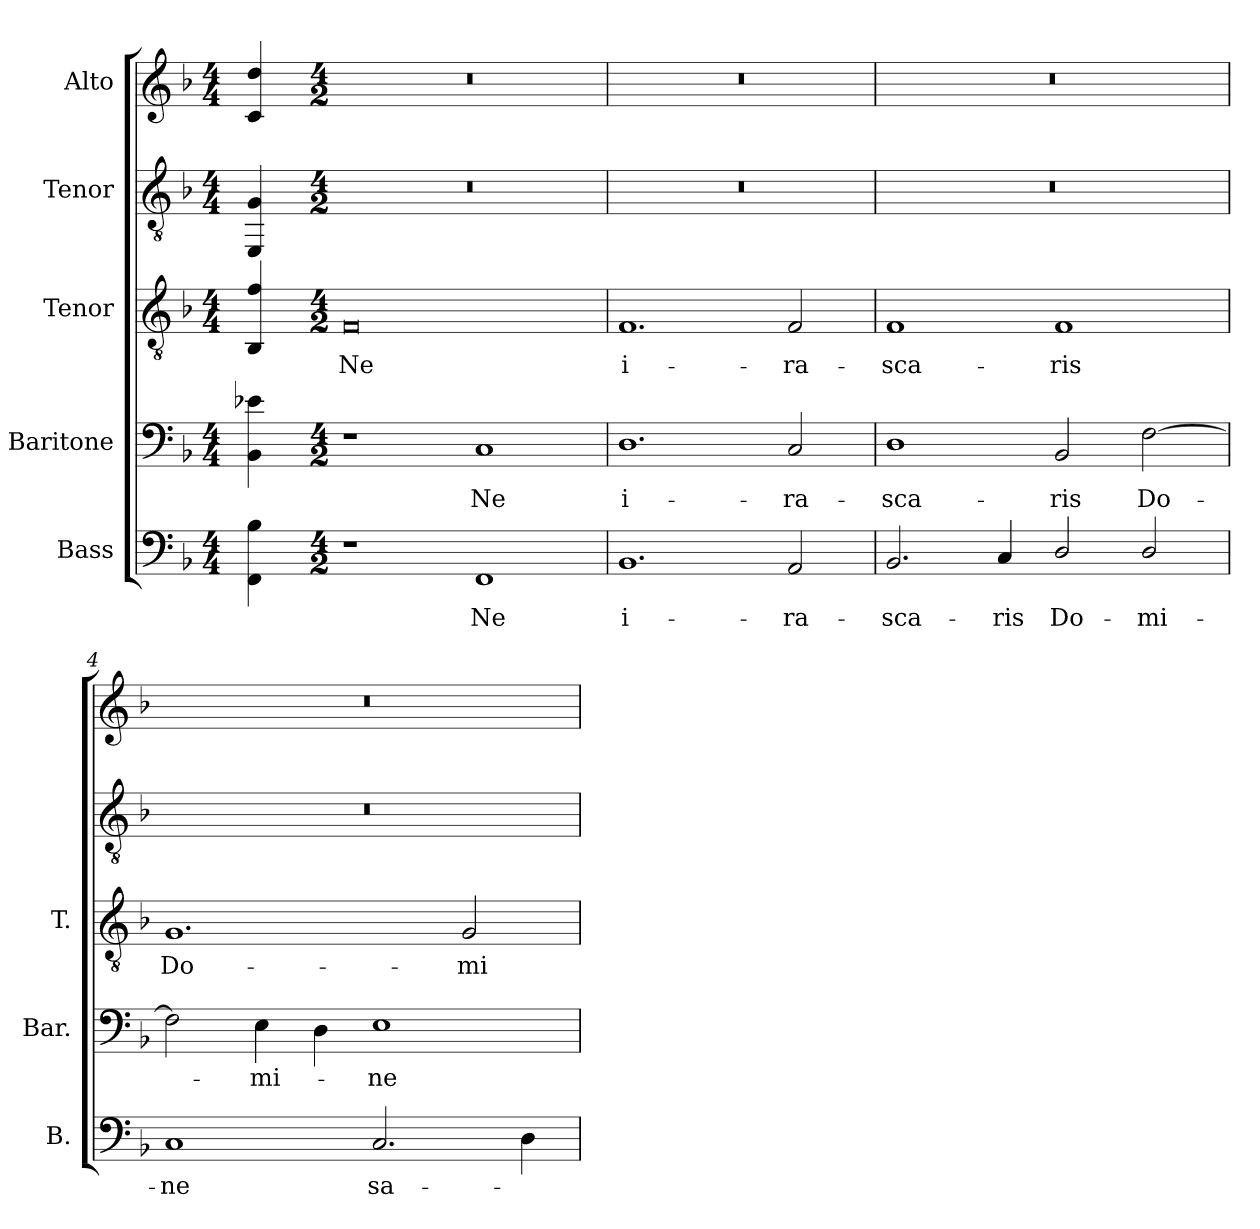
**kern	**text	**kern	**text	**kern	**text	**kern	**kern
*part5	*part5	*part4	*part4	*part3	*part3	*part2	*part1
*staff5	*staff5	*staff4	*staff4	*staff3	*staff3	*staff2	*staff1
*I"Bass	*	*I"Baritone	*	*I"Tenor	*	*I"Tenor	*I"Alto
*I'B.	*	*I'Bar.	*	*I'T.	*	*	*
!!LO:PB:g=z
*clefF4	*	*clefF4	*	*clefGv2	*	*clefGv2	*clefG2
*	*	*	*	*ITrd7c12	*	*	*
*k[b-]	*	*k[b-]	*	*k[b-]	*	*k[b-]	*k[b-]
*F:	*	*F:	*	*F:	*	*F:	*F:
*M4/4	*	*M4/4	*	*M4/4	*	*M4/4	*M4/4
=	=	=	=	=	=	=	=
4FFi\ 4B-i	.	4BB-i\ 4e-i	.	4BBB-i/ 4Fi	.	4EEi/ 4Gi	4ci/ 4ddi
=1-	=1-	=1-	=1-	=1-	=1-	=1-	=1-
*M4/2	*	*M4/2	*	*M4/2	*	*M4/2	*M4/2
!	!	!	!	!	!LO:LY:b:color=#000000	!LO:N:vis=1	!LO:N:vis=1
1r	.	1r	.	0FFi	Ne	0r	0r
!	!LO:LY:b:color=#000000	!	!	!	!	!	!
!	!	!	!LO:LY:b:color=#000000	!	!	!	!
1FFi	Ne	1Ci	Ne	.	.	.	.
=2	=2	=2	=2	=2	=2	=2	=2
!	!LO:LY:b:color=#000000	!	!	!	!	!	!
!	!	!	!LO:LY:b:color=#000000	!	!	!	!
!	!	!	!	!	!LO:LY:b:color=#000000	!LO:N:vis=1	!LO:N:vis=1
1.BB-i	i-	1.Di	i-	1.FFi	i-	0r	0r
!	!LO:LY:b:color=#000000	!	!	!	!	!	!
!	!	!	!LO:LY:b:color=#000000	!	!	!	!
!	!	!	!	!	!LO:LY:b:color=#000000	!	!
2AAi/	-ra-	2Ci/	-ra-	2FFi/	-ra-	.	.
=3	=3	=3	=3	=3	=3	=3	=3
!	!LO:LY:b:color=#000000	!	!	!	!	!	!
!	!	!	!LO:LY:b:color=#000000	!	!	!	!
!	!	!	!	!	!LO:LY:b:color=#000000	!LO:N:vis=1	!LO:N:vis=1
2.BB-i/	-sca-	1Di	-sca-	1FFi	-sca-	0r	0r
!	!LO:LY:b:color=#000000	!	!	!	!	!	!
4Ci/	-ris	.	.	.	.	.	.
!	!LO:LY:b:color=#000000	!	!	!	!	!	!
!	!	!	!LO:LY:b:color=#000000	!	!	!	!
!	!	!	!	!	!LO:LY:b:color=#000000	!	!
2Di/	Do-	2BB-i/	-ris	1FFi	-ris	.	.
!	!LO:LY:b:color=#000000	!	!	!	!	!	!
!	!	!	!LO:LY:b:color=#000000	!	!	!	!
2Di/	-mi-	[2Fi\	Do-	.	.	.	.
=4	=4	=4	=4	=4	=4	=4	=4
!	!LO:LY:b:color=#000000	!	!	!	!	!	!
!	!	!	!	!	!LO:LY:b:color=#000000	!LO:N:vis=1	!LO:N:vis=1
1Ci	-ne	2Fi\]	.	1.GGi	Do-	0r	0r
!	!	!	!LO:LY:b:color=#000000	!	!	!	!
.	.	4Ei\	-mi-	.	.	.	.
.	.	4Di\	.	.	.	.	.
!	!LO:LY:b:color=#000000	!	!	!	!	!	!
!	!	!	!LO:LY:b:color=#000000	!	!	!	!
2.Ci/	sa-	1Ei	-ne	.	.	.	.
!	!	!	!	!	!LO:LY:b:color=#000000	!	!
.	.	.	.	2GGi/	-mi-	.	.
4Di\	.	.	.	.	.	.	.
=	=	=	=	=	=	=	=
*-	*-	*-	*-	*-	*-	*-	*-
